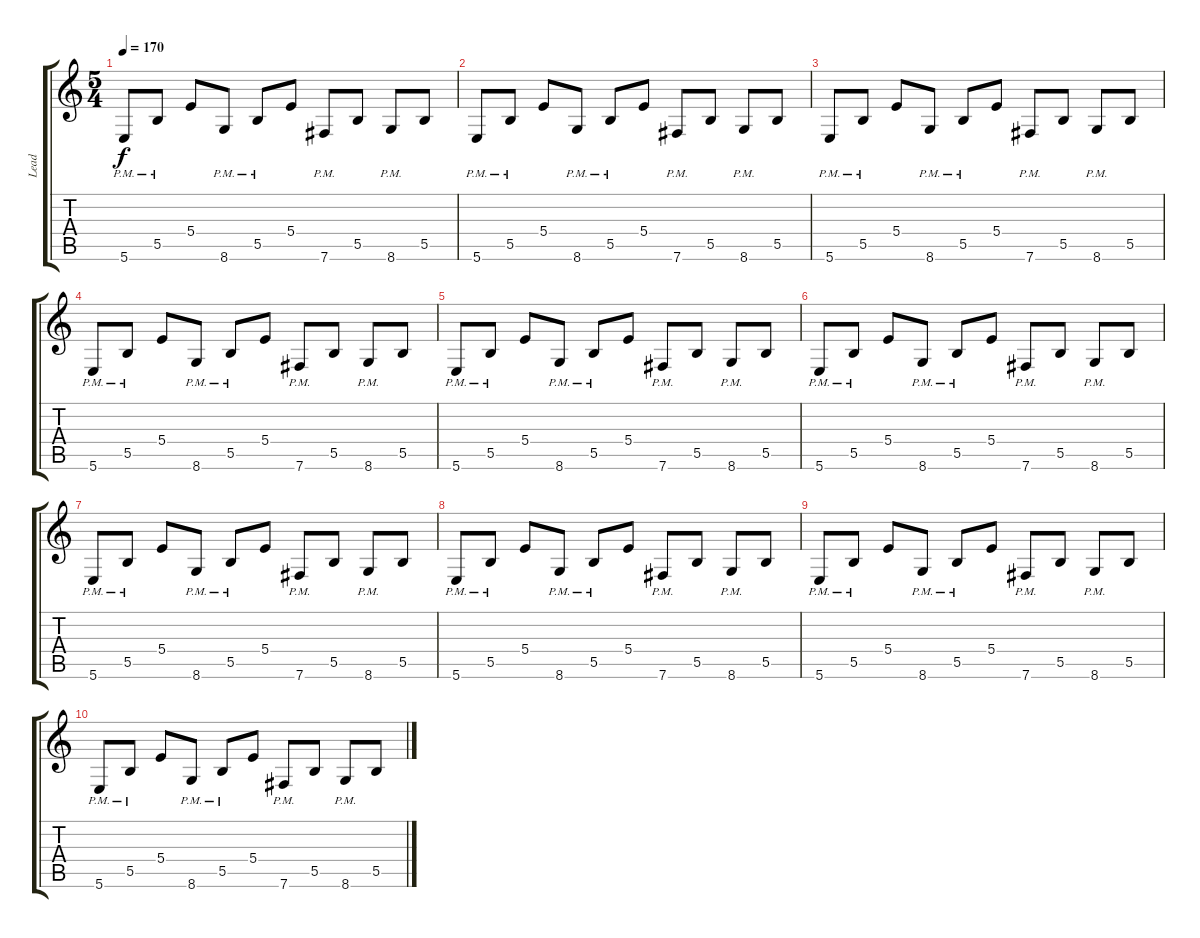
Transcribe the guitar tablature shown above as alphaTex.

\track ("Lead" "Lead") {instrument distortionguitar}
\staff {score tabs}
\tuning (Db4 Ab3 E3 B2 Gb2 B1) {hide}
\ts (5 4)
\tempo 170
\clef g2
\ks c
5.6{pm}.8{dy f} 5.5{pm}.8 5.4.8 8.6{pm}.8 5.5{pm}.8 5.4.8 7.6{pm}.8 5.5.8 8.6{pm}.8 5.5.8 |
5.6{pm}.8 5.5{pm}.8 5.4.8 8.6{pm}.8 5.5{pm}.8 5.4.8 7.6{pm}.8 5.5.8 8.6{pm}.8 5.5.8 |
5.6{pm}.8 5.5{pm}.8 5.4.8 8.6{pm}.8 5.5{pm}.8 5.4.8 7.6{pm}.8 5.5.8 8.6{pm}.8 5.5.8 |
5.6{pm}.8 5.5{pm}.8 5.4.8 8.6{pm}.8 5.5{pm}.8 5.4.8 7.6{pm}.8 5.5.8 8.6{pm}.8 5.5.8 |
5.6{pm}.8 5.5{pm}.8 5.4.8 8.6{pm}.8 5.5{pm}.8 5.4.8 7.6{pm}.8 5.5.8 8.6{pm}.8 5.5.8 |
5.6{pm}.8 5.5{pm}.8 5.4.8 8.6{pm}.8 5.5{pm}.8 5.4.8 7.6{pm}.8 5.5.8 8.6{pm}.8 5.5.8 |
5.6{pm}.8 5.5{pm}.8 5.4.8 8.6{pm}.8 5.5{pm}.8 5.4.8 7.6{pm}.8 5.5.8 8.6{pm}.8 5.5.8 |
5.6{pm}.8 5.5{pm}.8 5.4.8 8.6{pm}.8 5.5{pm}.8 5.4.8 7.6{pm}.8 5.5.8 8.6{pm}.8 5.5.8 |
5.6{pm}.8 5.5{pm}.8 5.4.8 8.6{pm}.8 5.5{pm}.8 5.4.8 7.6{pm}.8 5.5.8 8.6{pm}.8 5.5.8 |
5.6{pm}.8 5.5{pm}.8 5.4.8 8.6{pm}.8 5.5{pm}.8 5.4.8 7.6{pm}.8 5.5.8 8.6{pm}.8 5.5.8
